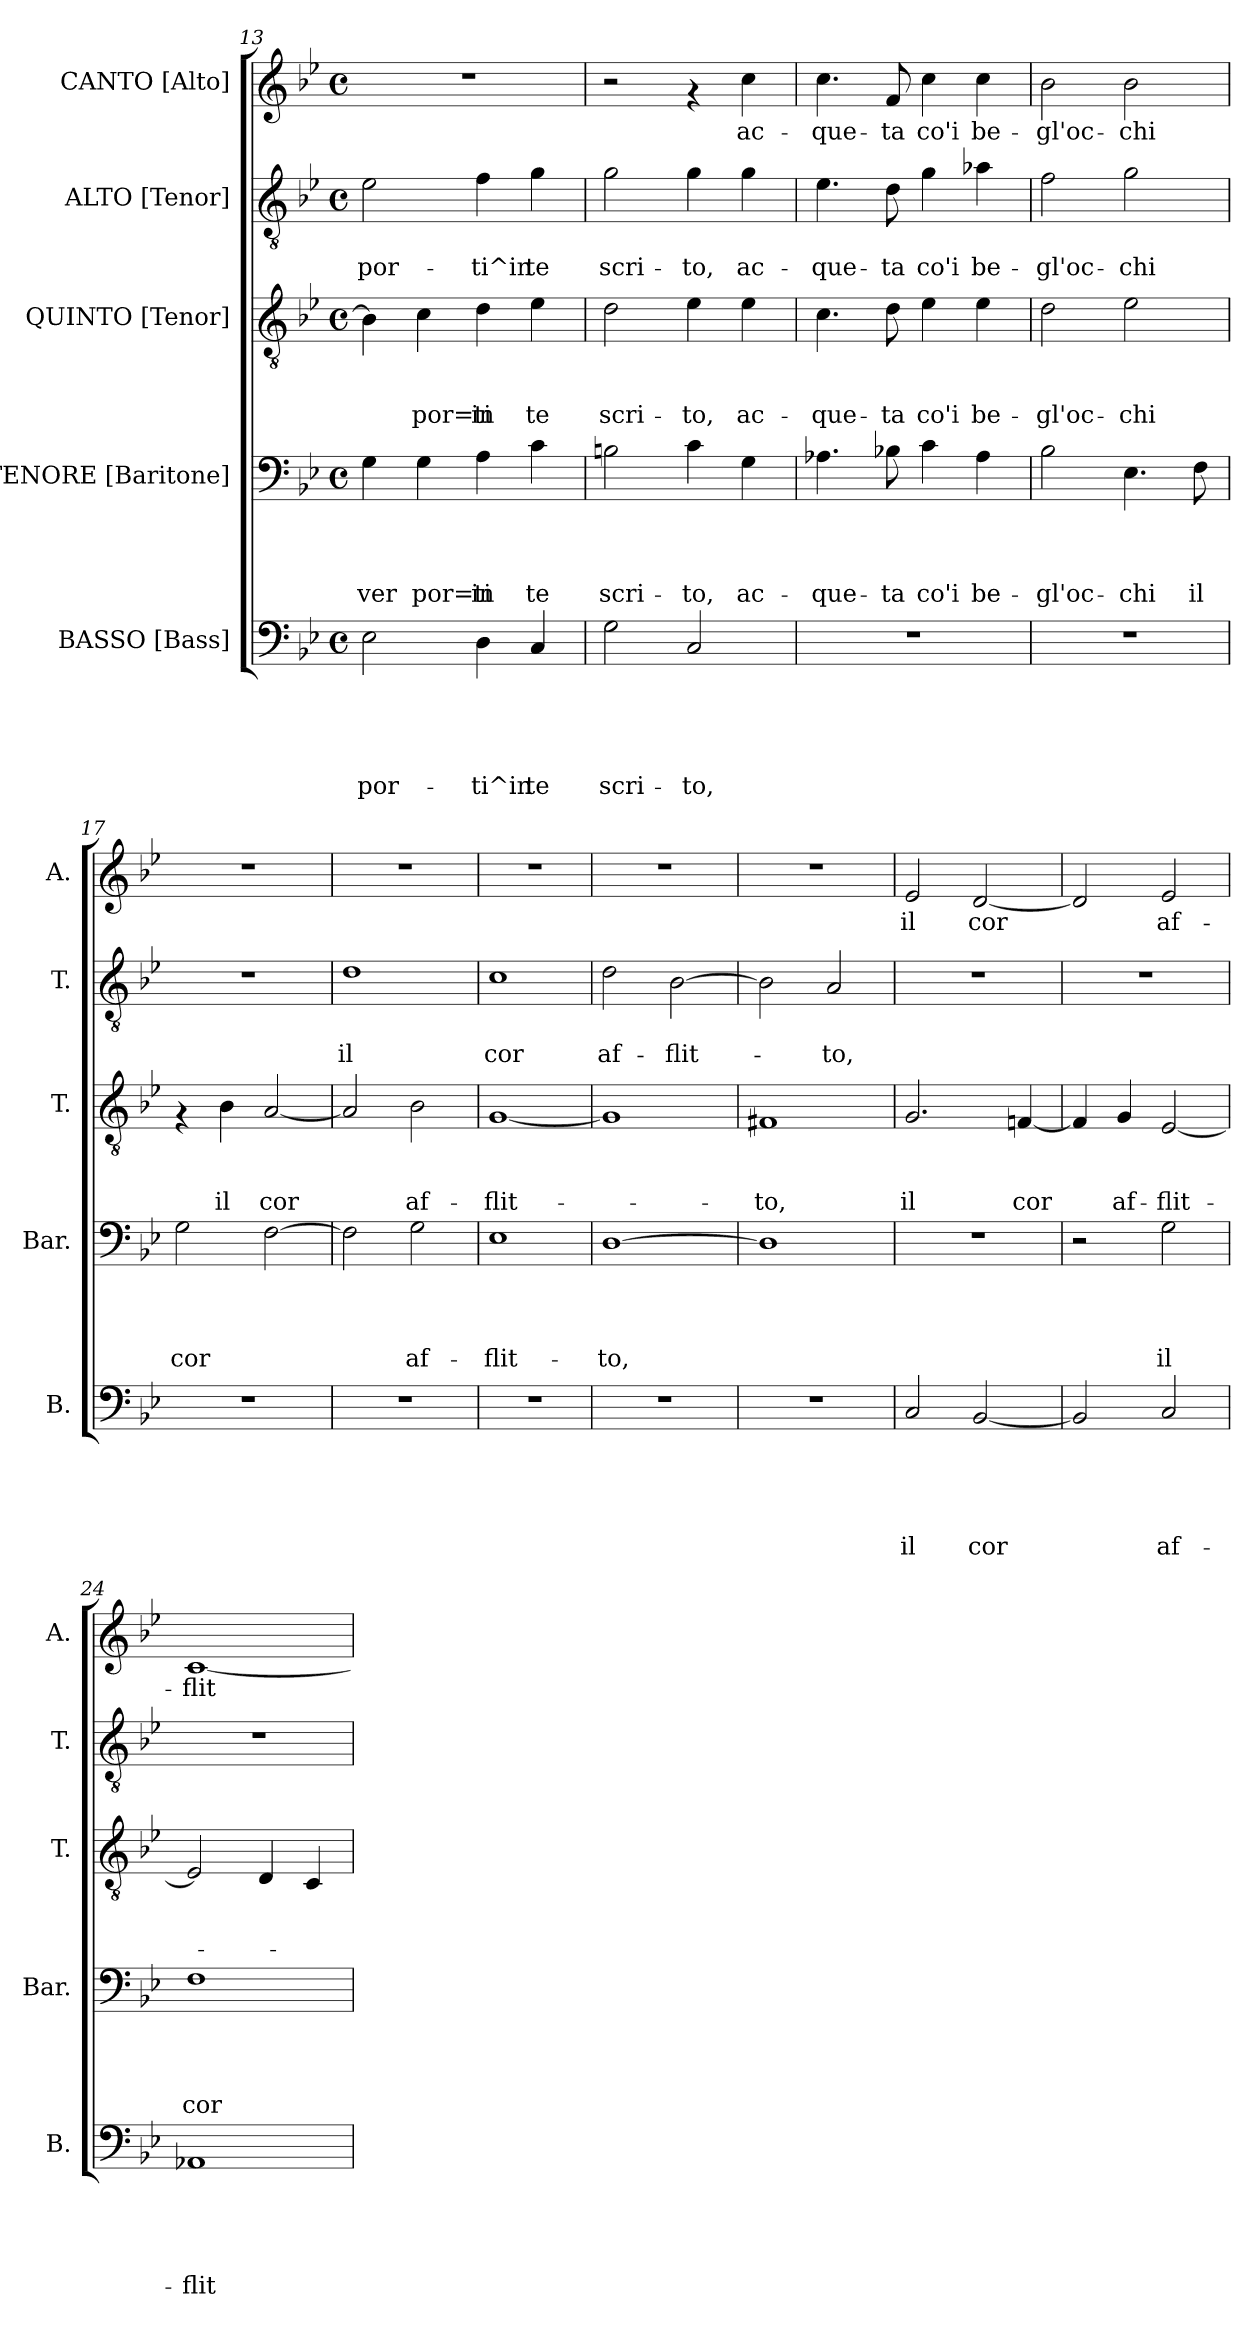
**kern	**text	**text	**text	**text	**text	**kern	**text	**text	**text	**text	**kern	**text	**text	**text	**kern	**text	**text	**kern	**text
*part5	*part5	*part5	*part5	*part5	*part5	*part4	*part4	*part4	*part4	*part4	*part3	*part3	*part3	*part3	*part2	*part2	*part2	*part1	*part1
*staff5	*staff5	*staff5	*staff5	*staff5	*staff5	*staff4	*staff4	*staff4	*staff4	*staff4	*staff3	*staff3	*staff3	*staff3	*staff2	*staff2	*staff2	*staff1	*staff1
*I"BASSO [Bass]	*	*	*	*	*	*I"TENORE [Baritone]	*	*	*	*	*I"QUINTO [Tenor]	*	*	*	*I"ALTO [Tenor]	*	*	*I"CANTO [Alto]	*
*I'B.	*	*	*	*	*	*I'Bar.	*	*	*	*	*I'T.	*	*	*	*I'T.	*	*	*I'A.	*
*clefF4	*	*	*	*	*	*clefF4	*	*	*	*	*clefGv2	*	*	*	*clefGv2	*	*	*clefG2	*
*k[b-e-]	*	*	*	*	*	*k[b-e-]	*	*	*	*	*k[b-e-]	*	*	*	*k[b-e-]	*	*	*k[b-e-]	*
*B-:	*	*	*	*	*	*B-:	*	*	*	*	*B-:	*	*	*	*B-:	*	*	*B-:	*
*M4/4	*	*	*	*	*	*M4/4	*	*	*	*	*M4/4	*	*	*	*M4/4	*	*	*M4/4	*
*met(c)	*	*	*	*	*	*met(c)	*	*	*	*	*met(c)	*	*	*	*met(c)	*	*	*met(c)	*
=13	=13	=13	=13	=13	=13	=13	=13	=13	=13	=13	=13	=13	=13	=13	=13	=13	=13	=13	=13
!	!	!	!	!	!LO:LY:b	!	!	!	!	!LO:LY:b	!	!	!	!	!	!	!LO:LY:b	!	!
2E-\	.	.	.	.	por-	4G\	.	.	.	ver	4B-\]	.	.	.	2e-\	.	por-	1r	.
!	!	!	!	!	!	!	!	!	!	!LO:LY:b	!	!	!	!LO:LY:b	!	!	!	!	!
.	.	.	.	.	.	4G\	.	.	.	por=ti	4c\	.	.	por=ti	.	.	.	.	.
!	!	!	!	!	!LO:LY:b	!	!	!	!	!LO:LY:b	!	!	!	!LO:LY:b	!	!	!LO:LY:b	!	!
4D\	.	.	.	.	-ti^in	4A\	.	.	.	in	4d\	.	.	in	4f\	.	-ti^in	.	.
!	!	!	!	!	!LO:LY:b	!	!	!	!	!LO:LY:b	!	!	!	!LO:LY:b	!	!	!LO:LY:b	!	!
4C/	.	.	.	.	te	4c\	.	.	.	te	4e-\	.	.	te	4g\	.	te	.	.
=14	=14	=14	=14	=14	=14	=14	=14	=14	=14	=14	=14	=14	=14	=14	=14	=14	=14	=14	=14
!	!	!	!	!	!LO:LY:b	!	!	!	!	!LO:LY:b	!	!	!	!LO:LY:b	!	!	!LO:LY:b	!	!
2G\	.	.	.	.	scri-	2Bn\	.	.	.	scri-	2d\	.	.	scri-	2g\	.	scri-	2r	.
!	!	!	!	!	!LO:LY:b	!	!	!	!	!LO:LY:b	!	!	!	!LO:LY:b	!	!	!LO:LY:b	!	!
2C/	.	.	.	.	-to,	4c\	.	.	.	-to,	4e-\	.	.	-to,	4g\	.	-to,	4rf	.
!	!	!	!	!	!	!	!	!	!	!LO:LY:b	!	!	!	!LO:LY:b	!	!	!LO:LY:b	!	!LO:LY:b
.	.	.	.	.	.	4G\	.	.	.	ac-	4e-\	.	.	ac-	4g\	.	ac-	4cc\	ac-
=15	=15	=15	=15	=15	=15	=15	=15	=15	=15	=15	=15	=15	=15	=15	=15	=15	=15	=15	=15
!	!	!	!	!	!	!	!	!	!	!LO:LY:b	!	!	!	!LO:LY:b	!	!	!LO:LY:b	!	!LO:LY:b
1r	.	.	.	.	.	4.A-X\	.	.	.	-que-	4.c\	.	.	-que-	4.e-\	.	-que-	4.cc\	-que-
!	!	!	!	!	!	!	!	!	!	!LO:LY:b	!	!	!	!LO:LY:b	!	!	!LO:LY:b	!	!LO:LY:b
.	.	.	.	.	.	8B-X\	.	.	.	-ta	8d\	.	.	-ta	8d\	.	-ta	8f/	-ta
!	!	!	!	!	!	!	!	!	!	!LO:LY:b	!	!	!	!LO:LY:b	!	!	!LO:LY:b	!	!LO:LY:b
.	.	.	.	.	.	4c\	.	.	.	co'i	4e-\	.	.	co'i	4g\	.	co'i	4cc\	co'i
!	!	!	!	!	!	!	!	!	!	!LO:LY:b	!	!	!	!LO:LY:b	!	!	!LO:LY:b	!	!LO:LY:b
.	.	.	.	.	.	4A-\	.	.	.	be-	4e-\	.	.	be-	4a-X\	.	be-	4cc\	be-
=16	=16	=16	=16	=16	=16	=16	=16	=16	=16	=16	=16	=16	=16	=16	=16	=16	=16	=16	=16
!	!	!	!	!	!	!	!	!	!	!LO:LY:b	!	!	!	!LO:LY:b	!	!	!LO:LY:b	!	!LO:LY:b
1r	.	.	.	.	.	2B-\	.	.	.	-gl'oc-	2d\	.	.	-gl'oc-	2f\	.	-gl'oc-	2b-\	-gl'oc-
!	!	!	!	!	!	!	!	!	!	!LO:LY:b	!	!	!	!LO:LY:b	!	!	!LO:LY:b	!	!LO:LY:b
.	.	.	.	.	.	4.E-\	.	.	.	-chi	2e-\	.	.	-chi	2g\	.	-chi	2b-\	-chi
!	!	!	!	!	!	!	!	!	!	!LO:LY:b	!	!	!	!	!	!	!	!	!
.	.	.	.	.	.	8F\	.	.	.	il	.	.	.	.	.	.	.	.	.
=17	=17	=17	=17	=17	=17	=17	=17	=17	=17	=17	=17	=17	=17	=17	=17	=17	=17	=17	=17
!	!	!	!	!	!	!	!	!	!	!LO:LY:b	!	!	!	!	!	!	!	!	!
1r	.	.	.	.	.	2G\	.	.	.	cor	4rF	.	.	.	1r	.	.	1r	.
!	!	!	!	!	!	!	!	!	!	!	!	!	!	!LO:LY:b	!	!	!	!	!
.	.	.	.	.	.	.	.	.	.	.	4B-\	.	.	il	.	.	.	.	.
!	!	!	!	!	!	!	!	!	!	!	!	!	!	!LO:LY:b	!	!	!	!	!
.	.	.	.	.	.	[<2F\	.	.	.	.	[<2A/	.	.	cor	.	.	.	.	.
!!LO:PB:g=z
=18	=18	=18	=18	=18	=18	=18	=18	=18	=18	=18	=18	=18	=18	=18	=18	=18	=18	=18	=18
!	!	!	!	!	!	!	!	!	!	!	!	!	!	!	!	!	!LO:LY:b	!	!
1r	.	.	.	.	.	2F\]	.	.	.	.	2A/]	.	.	.	1d	.	il	1r	.
!	!	!	!	!	!	!	!	!	!	!LO:LY:b	!	!	!	!LO:LY:b	!	!	!	!	!
.	.	.	.	.	.	2G\	.	.	.	af-	2B-\	.	.	af-	.	.	.	.	.
=19	=19	=19	=19	=19	=19	=19	=19	=19	=19	=19	=19	=19	=19	=19	=19	=19	=19	=19	=19
!	!	!	!	!	!	!	!	!	!	!LO:LY:b	!	!	!	!LO:LY:b	!	!	!LO:LY:b	!	!
1r	.	.	.	.	.	1E-	.	.	.	-flit-	[<1G	.	.	-flit-	1c	.	cor	1r	.
=20	=20	=20	=20	=20	=20	=20	=20	=20	=20	=20	=20	=20	=20	=20	=20	=20	=20	=20	=20
!	!	!	!	!	!	!	!	!	!	!LO:LY:b	!	!	!	!	!	!	!LO:LY:b	!	!
1r	.	.	.	.	.	[>1D	.	.	.	-to,	1G]	.	.	.	2d\	.	af-	1r	.
!	!	!	!	!	!	!	!	!	!	!	!	!	!	!	!	!	!LO:LY:b	!	!
.	.	.	.	.	.	.	.	.	.	.	.	.	.	.	[>2B-\	.	-flit-	.	.
=21	=21	=21	=21	=21	=21	=21	=21	=21	=21	=21	=21	=21	=21	=21	=21	=21	=21	=21	=21
!	!	!	!	!	!	!	!	!	!	!	!	!	!	!LO:LY:b	!	!	!	!	!
1r	.	.	.	.	.	1D]	.	.	.	.	1F#X	.	.	-to,	2B-\]	.	.	1r	.
!	!	!	!	!	!	!	!	!	!	!	!	!	!	!	!	!	!LO:LY:b	!	!
.	.	.	.	.	.	.	.	.	.	.	.	.	.	.	2A/	.	-to,	.	.
=22	=22	=22	=22	=22	=22	=22	=22	=22	=22	=22	=22	=22	=22	=22	=22	=22	=22	=22	=22
!	!	!	!	!	!LO:LY:b	!	!	!	!	!	!	!	!	!LO:LY:b	!	!	!	!	!LO:LY:b
2C/	.	.	.	.	il	1r	.	.	.	.	2.G/	.	.	il	1r	.	.	2e-/	il
!	!	!	!	!	!LO:LY:b	!	!	!	!	!	!	!	!	!	!	!	!	!	!LO:LY:b
[<2BB-/	.	.	.	.	cor	.	.	.	.	.	.	.	.	.	.	.	.	[<2d/	cor
!	!	!	!	!	!	!	!	!	!	!	!	!	!	!LO:LY:b	!	!	!	!	!
.	.	.	.	.	.	.	.	.	.	.	[<4Fn/	.	.	cor	.	.	.	.	.
=23	=23	=23	=23	=23	=23	=23	=23	=23	=23	=23	=23	=23	=23	=23	=23	=23	=23	=23	=23
2BB-/]	.	.	.	.	.	2r	.	.	.	.	4F/]	.	.	.	1r	.	.	2d/]	.
!	!	!	!	!	!	!	!	!	!	!	!	!	!	!LO:LY:b	!	!	!	!	!
.	.	.	.	.	.	.	.	.	.	.	4G/	.	.	af-	.	.	.	.	.
!	!	!	!	!	!LO:LY:b	!	!	!	!	!LO:LY:b	!	!	!	!LO:LY:b	!	!	!	!	!LO:LY:b
2C/	.	.	.	.	af-	2G\	.	.	.	il	[<2E-/	.	.	-flit-	.	.	.	2e-/	af-
=24	=24	=24	=24	=24	=24	=24	=24	=24	=24	=24	=24	=24	=24	=24	=24	=24	=24	=24	=24
!	!	!	!	!	!LO:LY:b	!	!	!	!	!LO:LY:b	!	!	!	!	!	!	!	!	!LO:LY:b
1AA-X	.	.	.	.	-flit-	1F	.	.	.	cor	2E-/]	.	.	.	1r	.	.	[<1c	-flit-
.	.	.	.	.	.	.	.	.	.	.	4D/	.	.	.	.	.	.	.	.
.	.	.	.	.	.	.	.	.	.	.	4C/	.	.	.	.	.	.	.	.
=	=	=	=	=	=	=	=	=	=	=	=	=	=	=	=	=	=	=	=
*-	*-	*-	*-	*-	*-	*-	*-	*-	*-	*-	*-	*-	*-	*-	*-	*-	*-	*-	*-
